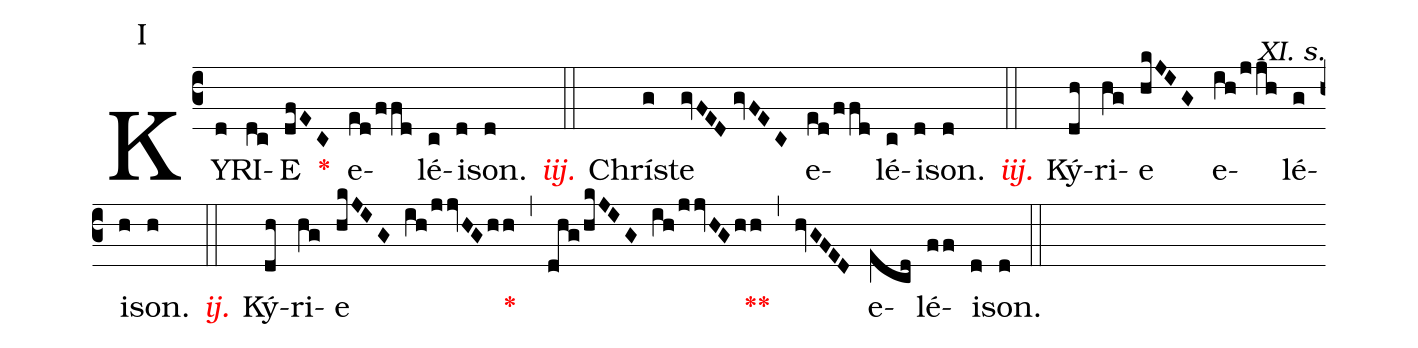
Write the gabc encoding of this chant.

annotation:I;
commentary:XI. s.;
office-part:Kyriale;
%%
KY(d)RI(dc)E(dfEC) <v>\red{*}</v>() e(ed/ffd)lé(c)i(d)son.(d) (::) <v>\redit{iij.}</v>
Chrí(g)ste(gvFED//gvFEC) e(ed/ffd)lé(c)i(d)son.(d) (::) <v>\redit{iij.}</v>
Ký(dh)ri(hg)e(hkJIG) e(ih/jjh)lé(g)i(h)son.(h) (::) <v>\redit{ij.}</v>
Ký(dh)ri(hg)e(hkJIG ih/jjvHGhh) <v>\red{*}</v>(,) (dhg/hkJIG ih/jjvHGhh) <v>\red{*}</v><v>\red{*}</v>(,) (hvGFED) e(ecd)lé(ff)i(d)son.(d) (::)
